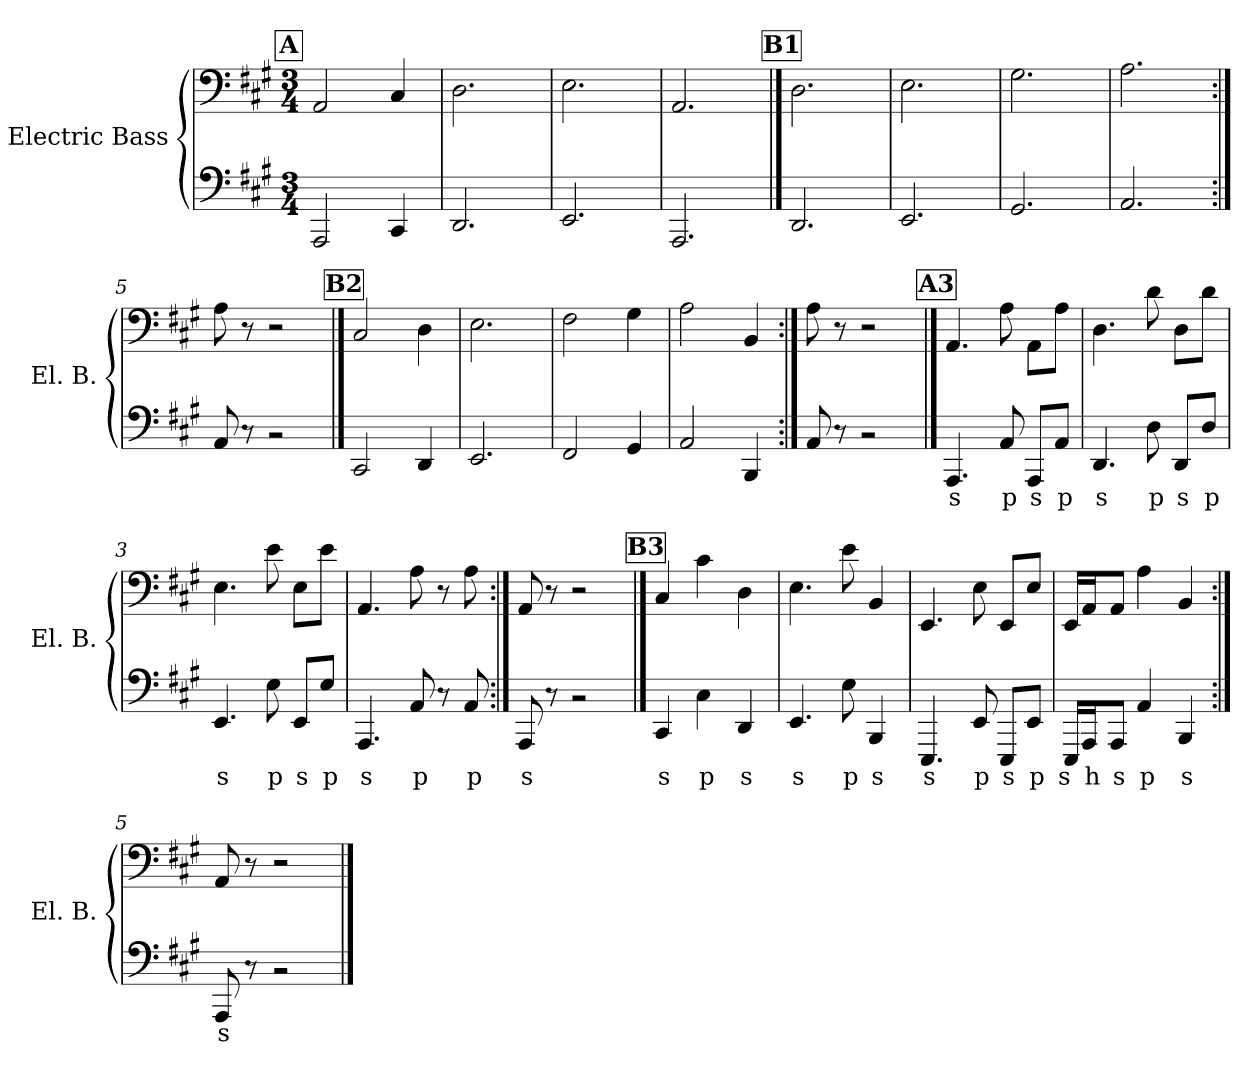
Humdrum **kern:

**kern	**text	**kern
*part1	*part1	*part1
*staff2	*staff2	*staff1
*I"Electric Bass	*	*
*I'El. B.	*	*
*stria4	*	*
*	*	*clefF4
*ITrd7c12	*	*ITrd7c12
*k[f#c#g#]	*	*k[f#c#g#]
*M3/4	*	*M3/4
*MM160	*	*MM160
!!LO:REH:place=s1:a:B:fs=14:t=A
=1	=1	=1
2AAAA	.	2AAA/
4CCC#	.	4CC#/
=2	=2	=2
2.DDD	.	2.DD\
=3	=3	=3
2.EEE	.	2.EE\
=4	=4	=4
2.AAAA	.	2.AAA/
!!LO:LB:g=z
!!LO:REH:place=s1:a:B:fs=14:t=B1
==1	==1	==1
*stria4	*	*
2.DDD	.	2.DD\
=2	=2	=2
2.EEE	.	2.EE\
=3	=3	=3
2.GGG#	.	2.GG#\
=4	=4	=4
2.AAA	.	2.AA\
=5:|!	=5:|!	=5:|!
8AAA	.	8AA\
8r	.	8r
2r	.	2r
!!LO:LB:g=z
!!LO:REH:place=s1:a:B:fs=14:t=B2
==1	==1	==1
*stria4	*	*
2CCC#	.	2CC#/
4DDD	.	4DD\
=2	=2	=2
2.EEE	.	2.EE\
=3	=3	=3
2FFF#	.	2FF#\
4GGG#	.	4GG#\
=4	=4	=4
2AAA	.	2AA\
4BBBB	.	4BBB/
=5:|!	=5:|!	=5:|!
8AAA	.	8AA\
8r	.	8r
2r	.	2r
!!LO:LB:g=z
!!LO:REH:place=s1:a:B:fs=14:t=A3
==1	==1	==1
*stria4	*	*
!	!LO:LY:b	!
4.AAAA	s	4.AAA/
!	!LO:LY:b	!
8AAA	p	8AA\
!	!LO:LY:b	!
8AAAAL	s	8AAA\L
!	!LO:LY:b	!
8AAAJ	p	8AA\J
=2	=2	=2
!	!LO:LY:b	!
4.DDD	s	4.DD\
!	!LO:LY:b	!
8DD	p	8D\
!	!LO:LY:b	!
8DDDL	s	8DD\L
!	!LO:LY:b	!
8DDJ	p	8D\J
=3	=3	=3
!	!LO:LY:b	!
4.EEE	s	4.EE\
!	!LO:LY:b	!
8EE	p	8E\
!	!LO:LY:b	!
8EEEL	s	8EE\L
!	!LO:LY:b	!
8EEJ	p	8E\J
=4	=4	=4
!	!LO:LY:b	!
4.AAAA	s	4.AAA/
!	!LO:LY:b	!
8AAA	p	8AA\
8r	.	8r
!	!LO:LY:b	!
8AAA	p	8AA\
=5:|!	=5:|!	=5:|!
!	!LO:LY:b	!
8AAAA	s	8AAA/
8r	.	8r
2r	.	2r
!!LO:LB:g=z
!!LO:REH:place=s1:a:B:fs=14:t=B3
==1	==1	==1
*stria4	*	*
!	!LO:LY:b	!
4CCC#	s	4CC#/
!	!LO:LY:b	!
4CC#	p	4C#\
!	!LO:LY:b	!
4DDD	s	4DD\
=2	=2	=2
!	!LO:LY:b	!
4.EEE	s	4.EE\
!	!LO:LY:b	!
8EE	p	8E\
!	!LO:LY:b	!
4BBBB	s	4BBB/
=3	=3	=3
!	!LO:LY:b	!
4.EEEE	s	4.EEE/
!	!LO:LY:b	!
8EEE	p	8EE\
!	!LO:LY:b	!
8EEEEL	s	8EEE/L
!	!LO:LY:b	!
8EEEJ	p	8EE/J
=4	=4	=4
!	!LO:LY:b	!
16EEEELL	s	16EEE/LL
!	!LO:LY:b	!
16AAAAJ	h	16AAA/J
!	!LO:LY:b	!
8AAAAJ	s	8AAA/J
!	!LO:LY:b	!
4AAA	p	4AA\
!	!LO:LY:b	!
4BBBB	s	4BBB/
=5:|!	=5:|!	=5:|!
!	!LO:LY:b	!
8AAAA	s	8AAA/
8r	.	8r
2r	.	2r
==	==	==
*-	*-	*-
